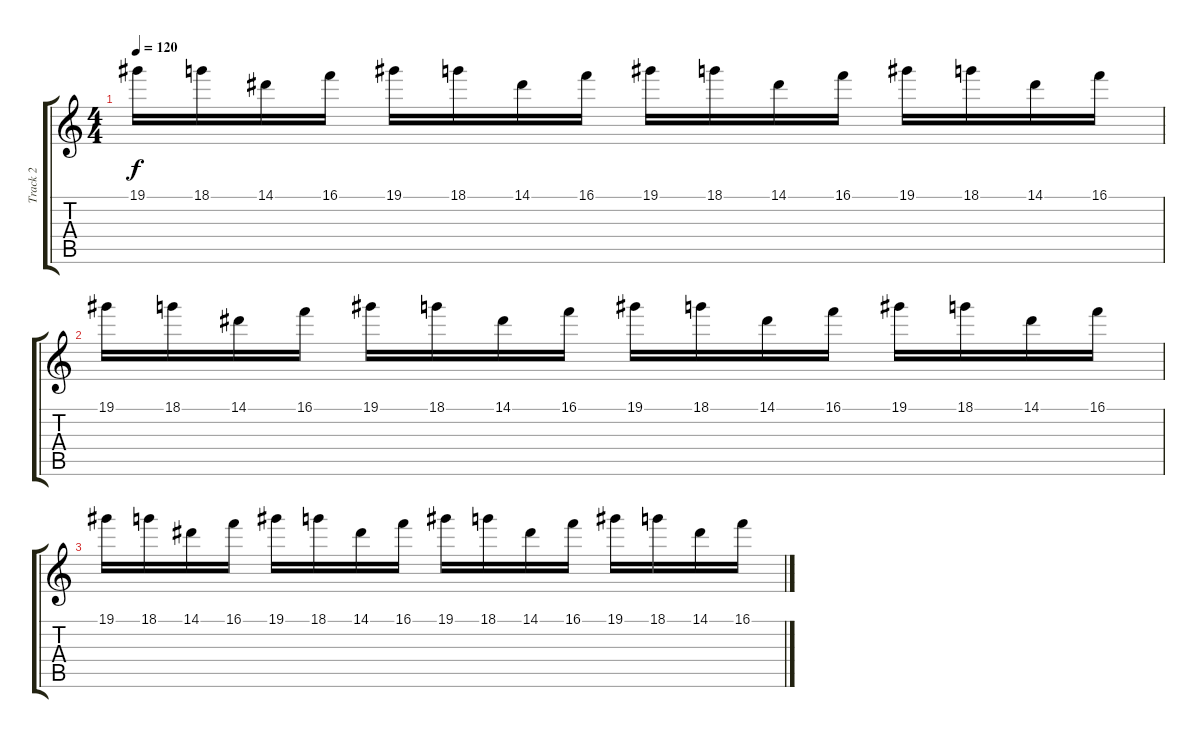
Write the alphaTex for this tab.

\track ("Track 2" "Track 2") {instrument distortionguitar}
\staff {score tabs}
\tuning (Db4 Ab3 E3 B2 Gb2 B1) {hide}
\ts (4 4)
\tempo 120
\clef g2
\ks c
19.1.16{dy f volume 5} 18.1.16 14.1.16 16.1.16 19.1.16 18.1.16 14.1.16 16.1.16 19.1.16 18.1.16 14.1.16 16.1.16 19.1.16 18.1.16 14.1.16 16.1.16 |
19.1.16{volume 3} 18.1.16 14.1.16 16.1.16 19.1.16 18.1.16 14.1.16 16.1.16 19.1.16 18.1.16 14.1.16 16.1.16 19.1.16 18.1.16 14.1.16 16.1.16 |
19.1.16{volume 1} 18.1.16 14.1.16 16.1.16 19.1.16 18.1.16 14.1.16 16.1.16 19.1.16{volume 0} 18.1.16 14.1.16 16.1.16 19.1.16 18.1.16 14.1.16 16.1.16
